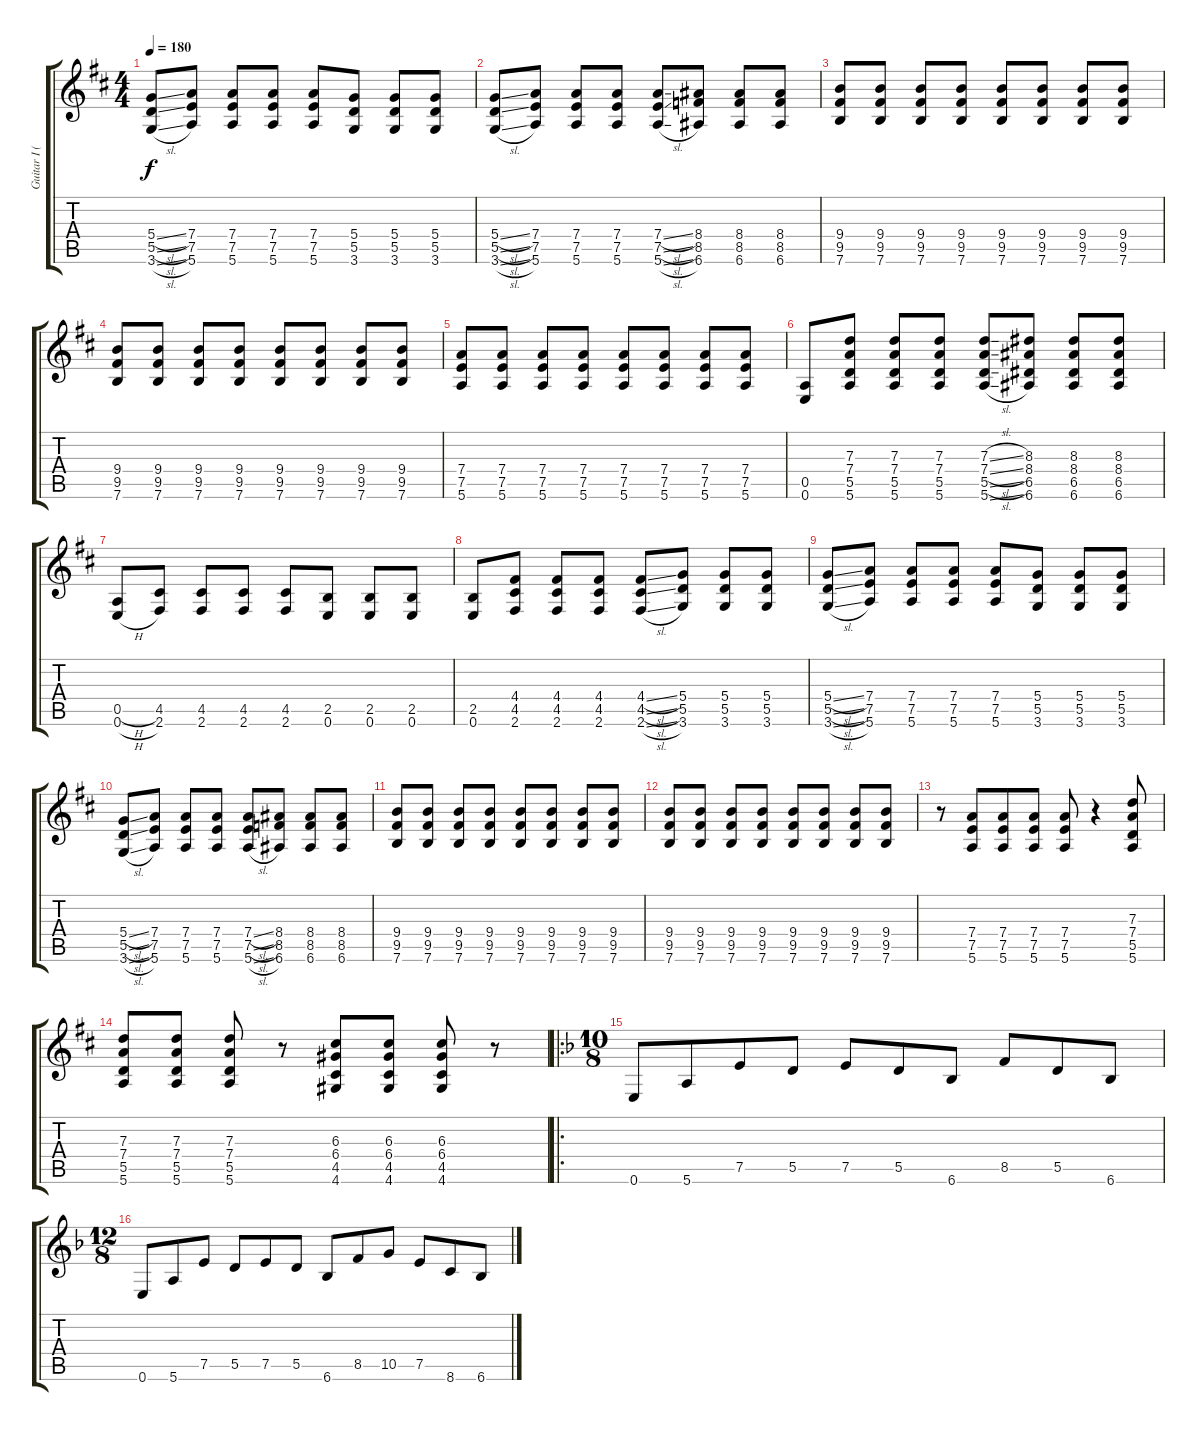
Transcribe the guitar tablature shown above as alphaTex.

\track ("Guitar I (Standard Tuning)" "Guitar I (") {instrument distortionguitar}
\staff {score tabs}
\tuning (E4 B3 G3 D3 A2 E2) {hide}
\ts (4 4)
\tempo 180
\clef g2
\ks d
(5.4{sl} 5.5{sl} 3.6{sl}).8{dy f} (7.4 7.5 5.6).8 (7.4 7.5 5.6).8 (7.4 7.5 5.6).8 (7.4 7.5 5.6).8 (5.4 5.5 3.6).8 (5.4 5.5 3.6).8 (5.4 5.5 3.6).8 |
(5.4{sl} 5.5{sl} 3.6{sl}).8 (7.4 7.5 5.6).8 (7.4 7.5 5.6).8 (7.4 7.5 5.6).8 (7.4{sl} 7.5{sl} 5.6{sl}).8 (8.4 8.5 6.6).8 (8.4 8.5 6.6).8 (8.4 8.5 6.6).8 |
(9.4 9.5 7.6).8 (9.4 9.5 7.6).8 (9.4 9.5 7.6).8 (9.4 9.5 7.6).8 (9.4 9.5 7.6).8 (9.4 9.5 7.6).8 (9.4 9.5 7.6).8 (9.4 9.5 7.6).8 |
(9.4 9.5 7.6).8 (9.4 9.5 7.6).8 (9.4 9.5 7.6).8 (9.4 9.5 7.6).8 (9.4 9.5 7.6).8 (9.4 9.5 7.6).8 (9.4 9.5 7.6).8 (9.4 9.5 7.6).8 |
(7.4 7.5 5.6).8 (7.4 7.5 5.6).8 (7.4 7.5 5.6).8 (7.4 7.5 5.6).8 (7.4 7.5 5.6).8 (7.4 7.5 5.6).8 (7.4 7.5 5.6).8 (7.4 7.5 5.6).8 |
(0.5 0.6).8 (7.3 7.4 5.5 5.6).8 (7.3 7.4 5.5 5.6).8 (7.3 7.4 5.5 5.6).8 (7.3{sl} 7.4{sl} 5.5{sl} 5.6{sl}).8 (8.3 8.4 6.5 6.6).8 (8.3 8.4 6.5 6.6).8 (8.3 8.4 6.5 6.6).8 |
(0.5{h} 0.6{h}).8 (4.5 2.6).8 (4.5 2.6).8 (4.5 2.6).8 (4.5 2.6).8 (2.5 0.6).8 (2.5 0.6).8 (2.5 0.6).8 |
(2.5 0.6).8 (4.4 4.5 2.6).8 (4.4 4.5 2.6).8 (4.4 4.5 2.6).8 (4.4{sl} 4.5{sl} 2.6{sl}).8 (5.4 5.5 3.6).8 (5.4 5.5 3.6).8 (5.4 5.5 3.6).8 |
(5.4{sl} 5.5{sl} 3.6{sl}).8 (7.4 7.5 5.6).8 (7.4 7.5 5.6).8 (7.4 7.5 5.6).8 (7.4 7.5 5.6).8 (5.4 5.5 3.6).8 (5.4 5.5 3.6).8 (5.4 5.5 3.6).8 |
(5.4{sl} 5.5{sl} 3.6{sl}).8 (7.4 7.5 5.6).8 (7.4 7.5 5.6).8 (7.4 7.5 5.6).8 (7.4{sl} 7.5{sl} 5.6{sl}).8 (8.4 8.5 6.6).8 (8.4 8.5 6.6).8 (8.4 8.5 6.6).8 |
(9.4 9.5 7.6).8 (9.4 9.5 7.6).8 (9.4 9.5 7.6).8 (9.4 9.5 7.6).8 (9.4 9.5 7.6).8 (9.4 9.5 7.6).8 (9.4 9.5 7.6).8 (9.4 9.5 7.6).8 |
(9.4 9.5 7.6).8 (9.4 9.5 7.6).8 (9.4 9.5 7.6).8 (9.4 9.5 7.6).8 (9.4 9.5 7.6).8 (9.4 9.5 7.6).8 (9.4 9.5 7.6).8 (9.4 9.5 7.6).8 |
r.8 (7.4 7.5 5.6).8{beam merge} (7.4 7.5 5.6).8 (7.4 7.5 5.6).8 (7.4 7.5 5.6).8 r.4 (7.3 7.4 5.5 5.6).8 |
(7.3 7.4 5.5 5.6).8 (7.3 7.4 5.5 5.6).8 (7.3 7.4 5.5 5.6).8 r.8 (6.3 6.4 4.5 4.6).8 (6.3 6.4 4.5 4.6).8 (6.3 6.4 4.5 4.6).8 r.8 |
\ro
\ts (10 8)
\ks f
0.6.8 5.6.8 7.5.8 5.5.8 7.5.8 5.5.8 6.6.8 8.5.8 5.5.8 6.6.8 |
\ts (12 8)
0.6.8 5.6.8 7.5.8 5.5.8 7.5.8 5.5.8 6.6.8 8.5.8 10.5.8 7.5.8 8.6.8 6.6.8
